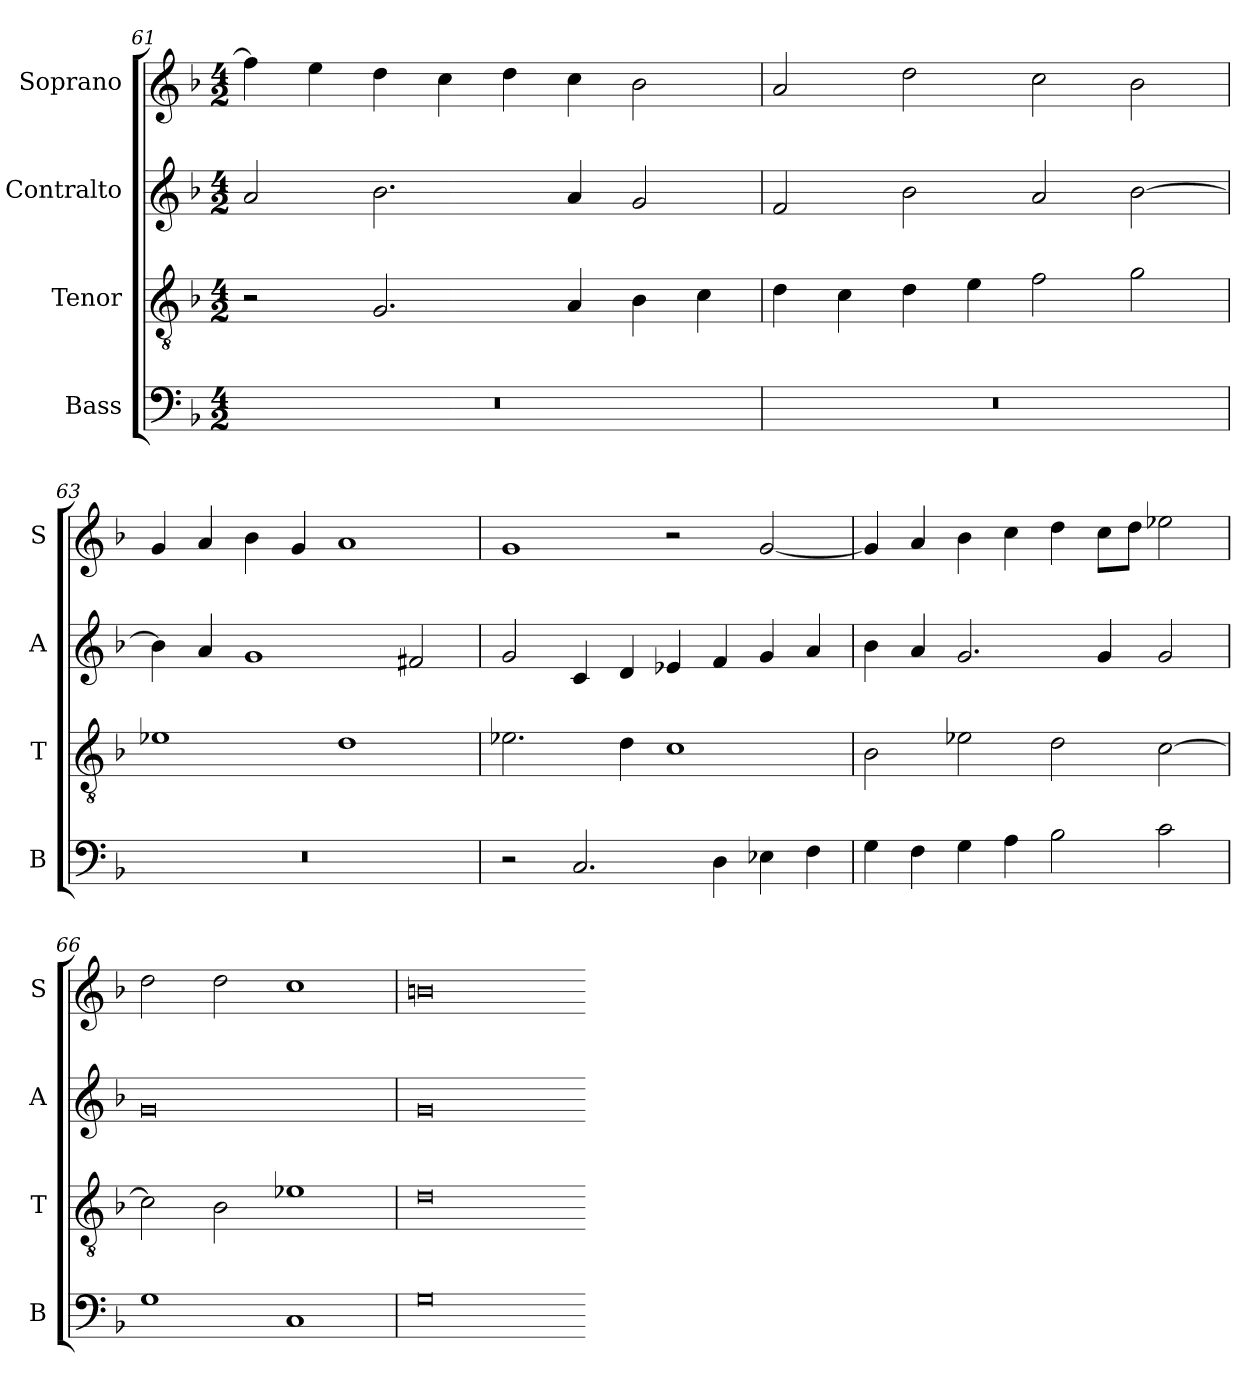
**kern	**kern	**kern	**kern
*part4	*part3	*part2	*part1
*staff4	*staff3	*staff2	*staff1
*I"Bass	*I"Tenor	*I"Contralto	*I"Soprano
*I'B	*I'T	*I'A	*I'S
*clefF4	*clefGv2	*clefG2	*clefG2
*k[b-]	*k[b-]	*k[b-]	*k[b-]
*G:dor	*G:dor	*G:dor	*G:dor
*M4/2	*M4/2	*M4/2	*M4/2
=61	=61	=61	=61
0r	2r	2a	4ff]
.	.	.	4ee
.	2.G	2.b-	4dd
.	.	.	4cc
.	.	.	4dd
.	4A	4a	4cc
.	4B-	2g	2b-
.	4c	.	.
=62	=62	=62	=62
0r	4d	2f	2a
.	4c	.	.
.	4d	2b-	2dd
.	4e	.	.
.	2f	2a	2cc
.	2g	[2b-	2b-
=63	=63	=63	=63
0r	1e-X	4b-]	4g
.	.	4a	4a
.	.	1g	4b-
.	.	.	4g
.	1d	.	1a
.	.	2f#X	.
=64	=64	=64	=64
2r	2.e-X	2g	1g
2.C	.	4c	.
.	4d	4d	.
.	1c	4e-X	2r
4D	.	4f	.
4E-X	.	4g	[2g
4F	.	4a	.
=65	=65	=65	=65
4G	2B-	4b-	4g]
4F	.	4a	4a
4G	2e-X	2.g	4b-
4A	.	.	4cc
2B-	2d	.	4dd
.	.	4g	8cc\L
.	.	.	8dd\J
2c	[2c	2g	2ee-X
=66	=66	=66	=66
1G	2c]	0g	2dd
.	2B-	.	2dd
1C	1e-X	.	1cc
=67	=67	=67	=67
0G	0d	0g	0bn
=-	=-	=-	=-
*-	*-	*-	*-
